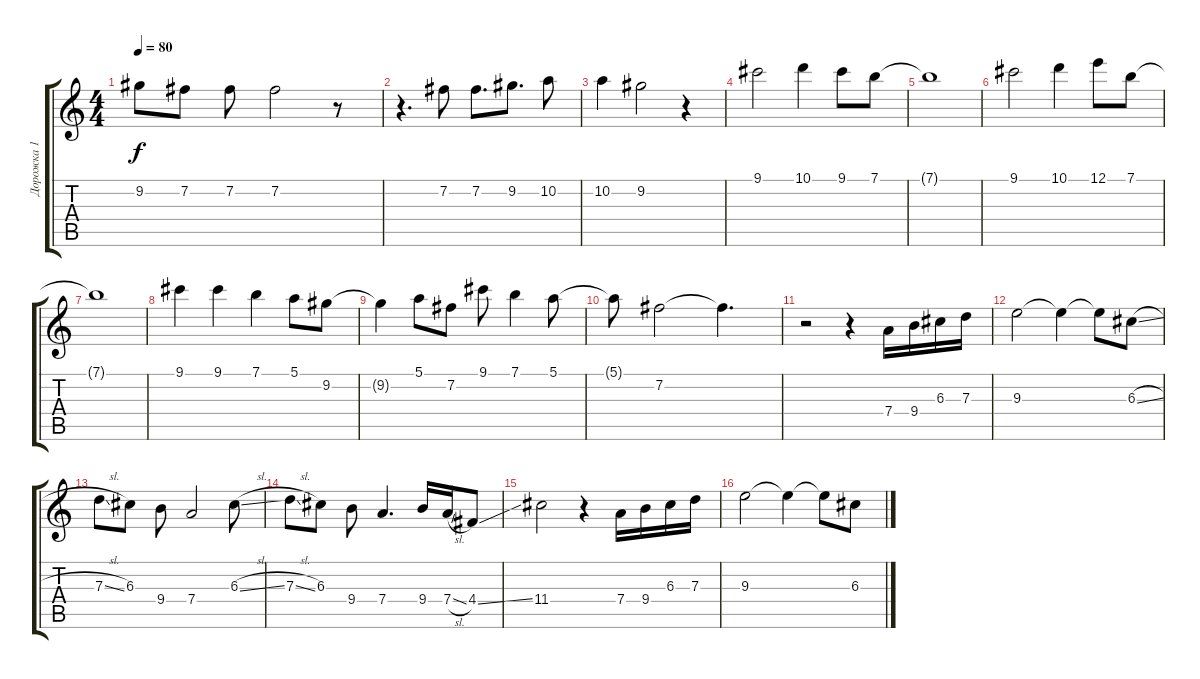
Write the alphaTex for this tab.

\track ("Дорожка 1" "Дорожка 1") {instrument acousticguitarnylon}
\staff {score tabs}
\tuning (E4 B3 G3 D3 A2 E2) {hide}
\ts (4 4)
\tempo 80
\clef g2
\ks c
9.2.8{dy f} 7.2.8 7.2.8 7.2.2 r.8 |
r.4{d} 7.2.8 7.2.8{d} 9.2.8{d} 10.2.8 |
10.2.4 9.2.2 r.4 |
9.1.2 10.1.4 9.1.8 7.1.8 |
7.1{t}.1 |
9.1.2 10.1.4 12.1.8 7.1.8 |
7.1{t}.1 |
9.1.4 9.1.4 7.1.4 5.1.8 9.2.8 |
9.2{t}.4 5.1.8 7.2.8 9.1.8 7.1.4 5.1.8 |
5.1{t}.8 7.2.2 7.2{t}.4{d} |
r.2 r.4 7.4.16 9.4.16 6.3.16 7.3.16 |
9.3.2 9.3{t}.4 9.3{t}.8 6.3{sl}.8 |
7.3{sl}.8 6.3.8 9.4.8 7.4.2 6.3{sl}.8 |
7.3{sl}.8 6.3.8 9.4.8 7.4.4{d} 9.4.16 7.4{sl}.16 4.4{ss}.8 |
11.4.2 r.4 7.4.16 9.4.16 6.3.16 7.3.16 |
9.3.2 9.3{t}.4 9.3{t}.8 6.3{sl}.8
